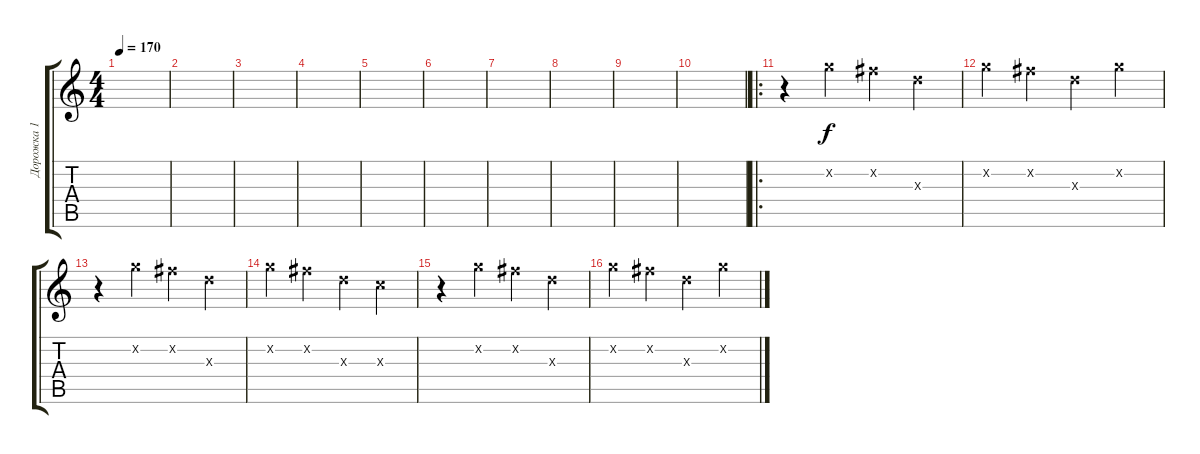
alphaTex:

\track ("Дорожка 1" "Дорожка 1") {instrument distortionguitar}
\staff {score tabs}
\tuning (E4 B3 G3 D3 A2 E2) {hide}
\ts (4 4)
\tempo 170
\clef g2
\ks c
|
|
|
|
|
|
|
|
|
|
\ro
r.4 8.2{x}.4 7.2{x}.4 7.3{x}.4 |
8.2{x}.4 7.2{x}.4 7.3{x}.4 8.2{x}.4 |
r.4 8.2{x}.4 7.2{x}.4 7.3{x}.4 |
8.2{x}.4 7.2{x}.4 7.3{x}.4 5.3{x}.4 |
r.4 8.2{x}.4 7.2{x}.4 7.3{x}.4 |
8.2{x}.4 7.2{x}.4 7.3{x}.4 8.2{x}.4
